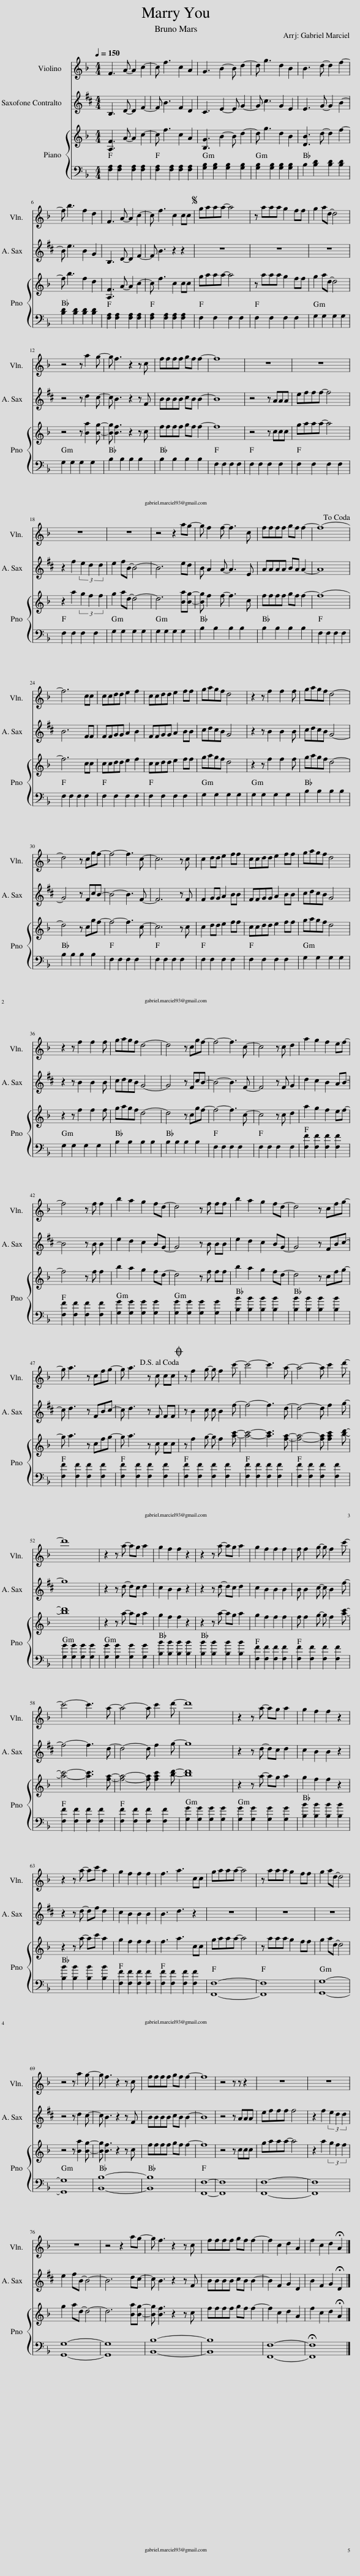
X:1
%%score 1 2 { 3 | 4 }
L:1/8
Q:1/4=150
M:4/4
I:linebreak $
K:F
V:1 treble
V:2 treble transpose=-9
V:3 treble
V:4 bass
V:1
 F3 A- A2 c2- | c f3 c2 A2 | G3 B2- B d2- | d g3 d2 B2 | B3 d- d2 f2- |$ %5
 f b3 f2 d2 | F3 A- A2 c2- | c f3 c2 cc |S gaaa- a4 | z aaa g2 ff | %10
 g2 ad- d4 |$ z4 z a2 g- | g f3 z2 z c | ffff gf f2- | f8 | %15
 z8 | z8 |$ z8 | z8 | z4 z2 ag- | %20
 g f2 f- f3 c | ffff gf f2- | f8-!dacoda! |$ f6 cc | ccdd e2 f2 | %25
 ccdd e2 ff | gagf d4 | z2 z f2 f2 f | gagf d4- |$ d4 z cgf- | %30
 f4- f3 c- | c6 z c | c2 dd e2 ff | ccdd e2 ff | gagf d4 |$ %35
 z2 z f2 f2 f | gagf d4- | d4 z cgf- | f4- f3 c- | c4 z c d2 | %40
 a2 g2 f2 ef- |$ f4 z f f2 | b2 a2 g2 fd- | d4 z f ff | b2 a2 g2 fd- | %45
 d4 z cfg- |$ g a3 z cfg- | g a3 z c cc!D.S.! |O z f2 g- g f2 c'- | c'4- c'3 a- | %50
 a4- a c'2 d'- |$ d'8 | z2 z a- ag a2 | g2 f2 f2 z2 | z2 z a- ag a2 | %55
 g2 f2 f2 f2 | f f2 g- g f2 c'- |$ c'4- c'3 a- | a4- a c'2 d'- | d'8 | %60
 z2 z a- ag a2 | g2 f2 f2 z2 |$ z2 z a- ac' a2 | g2 f2 f2 f2 | f3 a3 cc | %65
 gaaa- a4 | z aaa g2 ff | g2 ad- d4 |$ z4 z a2 g- | g f3 z2 z c | %70
 ffff gf f2- | f8 | z4 z z z2 | z8 | z8 |$ %75
 z8 | z4 z2 ag- | g f3 z2 z c | ffff gf f2- | f2 c2 d2 A2 | %80
 f2 c2 d2 !fermata!A2 |] %81
V:2
[K:D] B,3 D- D2 F2- | F B3 F2 D2 | C3 E2- E G2- | G c3 G2 E2 | E3 G- G2 B2- |$ %5
 B e3 B2 G2 | B,3 D- D2 F2- | F B3 z2 z2 | z8 | z8 | %10
 z8 |$ z4 z d2 c- | c B3 z2 z F | BBBB cB B2- | B8 | %15
 z4 z AAA | efff- f4 |$ z2 f2 (3e2 d2 d2 | e2 fB- B4- | B6 ed | %20
 B A2 A- A3 E | AAAA BA A2- | A8 |$ B6 FF | FFGG A2 B2 | %25
 FFGG A2 BB | cdcB G4 | z2 z B2 B2 B | cdcB G4- |$ G4 z FcB- | %30
 B4- B3 F- | F6 z F | F2 GG A2 BB | FFGG A2 BB | cdcB G4 |$ %35
 z2 z B2 B2 B | cdcB G4- | G4 z FcB- | B4- B3 F- | F4 z F G2 | %40
 d2 c2 B2 AB- |$ B4 z B B2 | e2 d2 c2 BG- | G4 z B BB | e2 d2 c2 BG- | %45
 G4 z FBc- |$ c d3 z FBc- | c d3 z F FF | z B2 c c B2 f- | f4- f3 d- | %50
 d4- d f2 g- |$ g8 | z2 z d- dc d2 | c2 B2 B2 z2 | z2 z d- dc d2 | %55
 c2 B2 B2 B2 | B B2 c- c B2 f- |$ f4- f3 d- | d4- d f2 g- | g8 | %60
 z2 z d- dc d2 | c2 B2 B2 z2 |$ z2 z d- df d2 | c2 B2 B2 B2 | B3 d3 z2 | %65
 z8 | z8 | z8 |$ z4 z d2 c- | c B3 z2 z F | %70
 BBBB cB B2- | B8 | z4 z AAA | efff f4 | z2 f2 (3e2 d2 d2 |$ %75
 e2 fB- B4- | B6 dc- | c B3 z2 z F | BBBB cB B2- | B2 F2 G2 D2 | %80
 B2 F2 G2 !fermata!D2 |] %81
V:3
 [A,F]3 A- A2 c2- | c f3 c2 A2 | [B,G]3 B2- B d2- | d g3 d2 B2 | [DB]3 d- d2 f2- |$ %5
 f b3 f2 d2 | [A,F]3 A- A2 c2- | c f3 c2 cc | gaaa- a4 | z aaa g2 ff | %10
 g2 ad- d4 |$ z4 z [Ba]2 [Bg]- | [Bg] [Bf]3 z2 z c | ffff gf f2- | f8 | %15
 z4 z ccc | gaaa- a4 |$ z2 a2 (3g2 f2 f2 | g2 ad- d4- | d6 [Ba][Bg]- | %20
 [Bg] f2 f- f3 c | ffff gf f2- | f8- |$ f6 cc | ccdd e2 f2 | %25
 ccdd e2 ff | gagf d4 | z2 z f2 f2 f | gagf d4- |$ d4 z cgf- | %30
 f4- f3 c- | c6 z c | c2 dd e2 ff | ccdd e2 ff | gagf d4 |$ %35
 z2 z f2 f2 f | gagf d4- | d4 z cgf- | f4- f3 c- | c4 z c d2 | %40
 a2 g2 f2 ef- |$ f4 z f f2 | b2 a2 g2 fd- | d4 z f ff | b2 a2 g2 fd- | %45
 d4 z cfg- |$ g a3 z cfg- | g a3 z c cc | z f2 g- g f2 [ac']- | [ac']4- [ac']3 [fa]- | %50
 [fa]4- [fa] [fac']2 [bd']- |$ [bd']8 | z2 z a- ag a2 | g2 f2 f2 z2 | z2 z a- ag a2 | %55
 g2 f2 f2 f2 | f f2 g- g f2 [ac']- |$ [ac']4- [ac']3 [fa]- | [fa]4- [fa] [fac']2 [bd']- | [bd']8 | %60
 z2 z a- ag a2 | g2 f2 f2 z2 |$ z2 z a- ac' a2 | g2 f2 f2 f2 | f3 a3 cc | %65
 gaaa- a4 | z aaa g2 ff | g2 ad- d4 |$ z4 z [Ba]2 [Bg]- | [Bg] [Bf]3 z2 z c | %70
 ffff gf f2- | f8 | z4 z ccc | gaaa- a4 | z2 a2 (3g2 f2 f2 |$ %75
 g2 ad- d4- | d6 [Ba][Bg]- | [Bg] [Bf]3 z2 z c | ffff gf f2- | f2 c2 d2 A2 | %80
 f2 c2 d2 !fermata!A2 |] %81
V:4
 [F,A,]2 [F,A,]2 [F,A,]2 [F,A,]2 | [F,A,]2 [F,A,]2 [F,A,]2 [F,A,]2 | [G,B,]2 [G,B,]2 [G,B,]2 [G,B,]2 | [G,B,]2 [G,B,]2 [G,B,]2 [G,B,]2 | B,2 [B,D]2 [B,D]2 [B,D]2 |$ %5
 [B,D]2 [B,D]2 [B,D]2 [B,D]2 | [F,A,]2 [F,A,]2 [F,A,]2 [F,A,]2 | [F,A,]2 [F,A,]2 [F,A,]2 [F,A,]2 | F,2 F,2 F,2 F,2 | F,2 F,2 F,2 F,2 | %10
 G,2 G,2 G,2 G,2 |$ G,2 G,2 G,2 G,2 | B,2 B,2 B,2 B,2 | B,2 B,2 B,2 B,2 | F,2 F,2 F,2 F,2 | %15
 F,2 F,2 F,2 F,2 | F,2 F,2 F,2 F,2 |$ F,2 F,2 F,2 F,2 | G,2 G,2 G,2 G,2 | G,2 G,2 G,2 G,2 | %20
 B,2 B,2 B,2 B,2 | B,2 B,2 B,2 B,2 | F,2 F,2 F,2 F,2 |$ F,2 F,2 F,2 F,2 | F,2 F,2 F,2 F,2 | %25
 F,2 F,2 F,2 F,2 | G,2 G,2 G,2 G,2 | G,2 G,2 G,2 G,2 | B,2 B,2 B,2 B,2 |$ B,2 B,2 B,2 B,2 | %30
 F,2 F,2 F,2 F,2 | F,2 F,2 F,2 F,2 | F,2 F,2 F,2 F,2 | F,2 F,2 F,2 F,2 | G,2 G,2 G,2 G,2 |$ %35
 G,2 G,2 G,2 G,2 | B,2 B,2 B,2 B,2 | B,2 B,2 B,2 B,2 | F,2 F,2 F,2 F,2 | F,2 F,2 F,2 F,2 | %40
 [F,F]2 [F,F]2 [F,F]2 [F,F]2 |$ [F,F]2 [F,F]2 [F,F]2 [F,F]2 | [G,G]2 [G,G]2 [G,G]2 [G,G]2 | [G,G]2 [G,G]2 [G,G]2 [G,G]2 | [B,B]2 [B,B]2 [B,B]2 [B,B]2 | %45
 [B,B]2 [B,B]2 [B,B]2 [B,B]2 |$ [F,F]2 [F,F]2 [F,F]2 [F,F]2 | [F,F]2 [F,F]2 [F,F]2 [F,F]2 | [F,F]2 [F,F]2 [F,F]2 [F,F]2 | [F,F]2 [F,F]2 [F,F]2 [F,F]2 | %50
 [F,F]2 [F,F]2 [F,F]2 [F,F]2 |$ [G,G]2 [G,G]2 [G,G]2 [G,G]2 | [G,G]2 [G,G]2 [G,G]2 [G,G]2 | [B,B]2 [B,B]2 [B,B]2 [B,B]2 | [B,B]2 [B,B]2 [B,B]2 [B,B]2 | %55
 [F,F]2 [F,F]2 [F,F]2 [F,F]2 | [F,F]2 [F,F]2 [F,F]2 [F,F]2 |$ [F,F]2 [F,F]2 [F,F]2 [F,F]2 | [F,F]2 [F,F]2 [F,F]2 [F,F]2 | [G,G]2 [G,G]2 [G,G]2 [G,G]2 | %60
 [G,G]2 [G,G]2 [G,G]2 [G,G]2 | [B,B]2 [B,B]2 [B,B]2 [B,B]2 |$ [B,B]2 [B,B]2 [B,B]2 [B,B]2 | [F,F]2 [F,F]2 [F,F]2 [F,F]2 | [F,F]2 [F,F]2 [F,F]2 [F,F]2 | %65
 [F,,F,]8- | [F,,F,]8 | [G,,G,]8- |$ [G,,G,]8 | [B,,B,]8- | %70
 [B,,B,]8 | [F,,F,]8- | [F,,F,]8 | [F,,F,]8- | [F,,F,]8 |$ %75
 [G,,G,]8- | [G,,G,]8 | [B,,B,]8- | [B,,B,]8 | [F,,F,]8- | %80
 !fermata![F,,F,]8 |] %81
